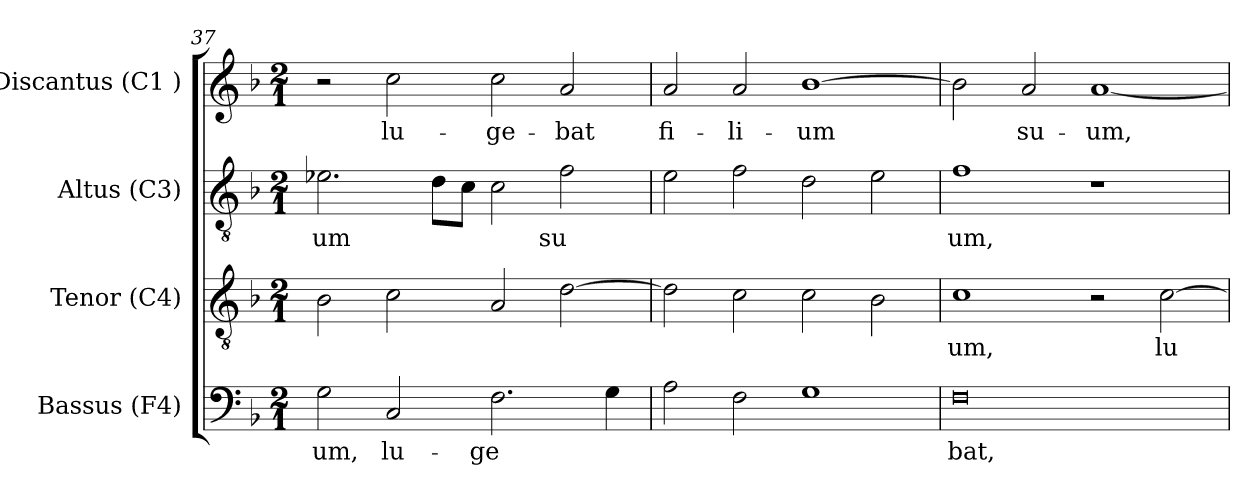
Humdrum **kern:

**kern	**text	**kern	**text	**kern	**text	**kern	**text
*part4	*part4	*part3	*part3	*part2	*part2	*part1	*part1
*staff4	*staff4	*staff3	*staff3	*staff2	*staff2	*staff1	*staff1
*I"Bassus (F4)	*	*I"Tenor (C4)	*	*I"Altus (C3)	*	*I"Discantus (C1 )	*
*I'B.	*	*I'T.	*	*I'A.	*	*I'D.	*
*clefF4	*	*clefGv2	*	*clefGv2	*	*clefG2	*
*k[b-]	*	*k[b-]	*	*k[b-]	*	*k[b-]	*
*F:	*	*F:	*	*F:	*	*F:	*
*M2/1	*	*M2/1	*	*M2/1	*	*M2/1	*
=37	=37	=37	=37	=37	=37	=37	=37
!	!LO:LY:b	!	!LO:LY:b:cj	!	!LO:LY:b:cj	!	!
2G\	-um,	2B-\	--	2.e-\	-um	2r	.
!	!LO:LY:b	!	!LO:LY:b:cj	!	!	!	!LO:LY:b:cj
2C/	lu-	2c\	--	.	.	2cc\	lu-
!	!	!	!	!	!LO:LY:b:cj	!	!
.	.	.	.	8d\L	.	.	.
!	!	!	!	!	!LO:LY:b:cj	!	!
.	.	.	.	8c\J	.	.	.
!	!LO:LY:b	!	!LO:LY:b:cj	!	!LO:LY:b:cj	!	!LO:LY:b:cj
2.F\	-ge-	2A/	--	2c\	.	2cc\	-ge-
!	!	!	!LO:LY:b:cj	!	!LO:LY:b:cj	!	!LO:LY:b:cj
.	.	[>2d\	--	2f\	su-	2a/	-bat
!	!LO:LY:b	!	!	!	!	!	!
4G\	--	.	.	.	.	.	.
=38	=38	=38	=38	=38	=38	=38	=38
!	!LO:LY:b	!	!LO:LY:b:cj	!	!LO:LY:b:cj	!	!LO:LY:b:cj
2A\	--	2d\]	--	2e\	--	2a/	fi-
!	!LO:LY:b	!	!LO:LY:b:cj	!	!LO:LY:b:cj	!	!LO:LY:b:cj
2F\	--	2c\	--	2f\	--	2a/	-li-
!	!LO:LY:b	!	!LO:LY:b:cj	!	!LO:LY:b:cj	!	!LO:LY:b:cj
1G	--	2c\	--	2d\	--	[>1b-	-um
!	!	!	!LO:LY:b:cj	!	!LO:LY:b:cj	!	!
.	.	2B-\	--	2e\	--	.	.
=39	=39	=39	=39	=39	=39	=39	=39
!	!LO:LY:b	!	!LO:LY:b:cj	!	!LO:LY:b:cj	!	!LO:LY:b:cj
0F	-bat,	1c	-um,	1f	-um,	2b-\]	.
!	!	!	!	!	!	!	!LO:LY:b:cj
.	.	.	.	.	.	2a/	su-
!	!	!	!	!	!	!	!LO:LY:b:cj
.	.	2r	.	1r	.	[<1a	-um,
!	!	!	!LO:LY:b:cj	!	!	!	!
.	.	[>2c\	lu-	.	.	.	.
=	=	=	=	=	=	=	=
*-	*-	*-	*-	*-	*-	*-	*-
